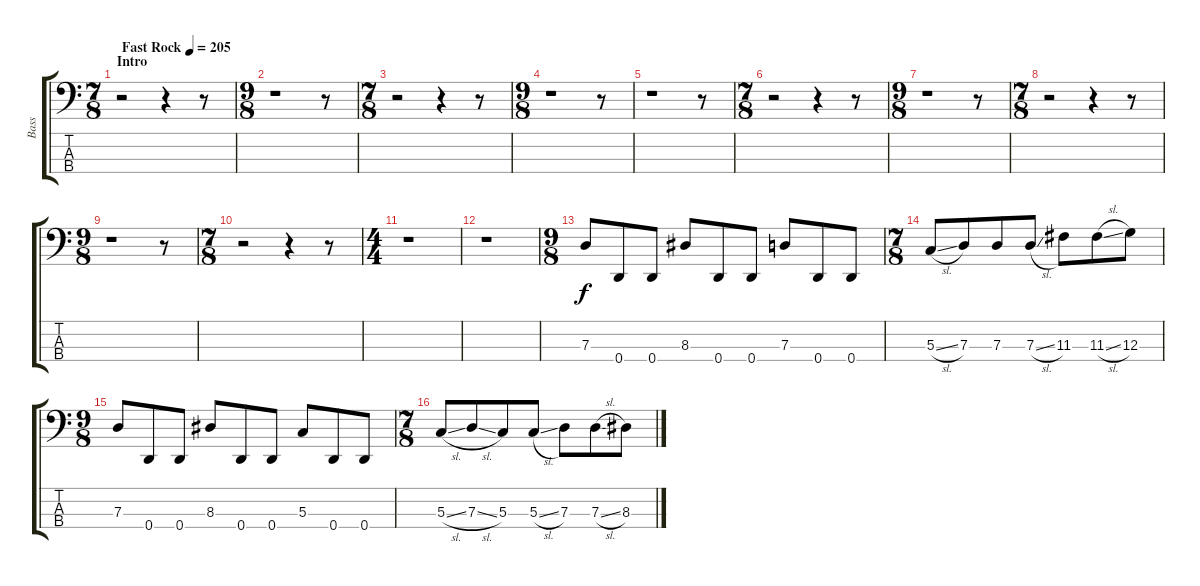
\track ("Bass" "Bass") {instrument electricbassfinger}
\staff {score tabs}
\tuning (F2 C2 G1 D1) {hide}
\ts (7 8)
\section ("" "Intro")
\tempo (205 "Fast Rock")
\clef f4
\ks c
r.2{dy f instrument electricbassfinger} r.4 r.8 |
\ts (9 8)
r.1 r.8 |
\ts (7 8)
r.2 r.4 r.8 |
\ts (9 8)
r.1 r.8 |
r.1 r.8 |
\ts (7 8)
r.2 r.4 r.8 |
\ts (9 8)
r.1 r.8 |
\ts (7 8)
r.2 r.4 r.8 |
\ts (9 8)
r.1 r.8 |
\ts (7 8)
r.2 r.4 r.8 |
\ts (4 4)
r.1 |
r.1 |
\ts (9 8)
7.3.8 0.4.8 0.4.8 8.3.8 0.4.8 0.4.8 7.3.8 0.4.8 0.4.8 |
\ts (7 8)
5.3{sl}.8 7.3.8 7.3.8 7.3{sl}.8 11.3.8 11.3{sl}.8 12.3.8 |
\ts (9 8)
7.3.8 0.4.8 0.4.8 8.3.8 0.4.8 0.4.8 5.3.8 0.4.8 0.4.8 |
\ts (7 8)
5.3{sl}.8 7.3{sl}.8 5.3.8 5.3{sl}.8 7.3.8 7.3{sl}.8 8.3.8
